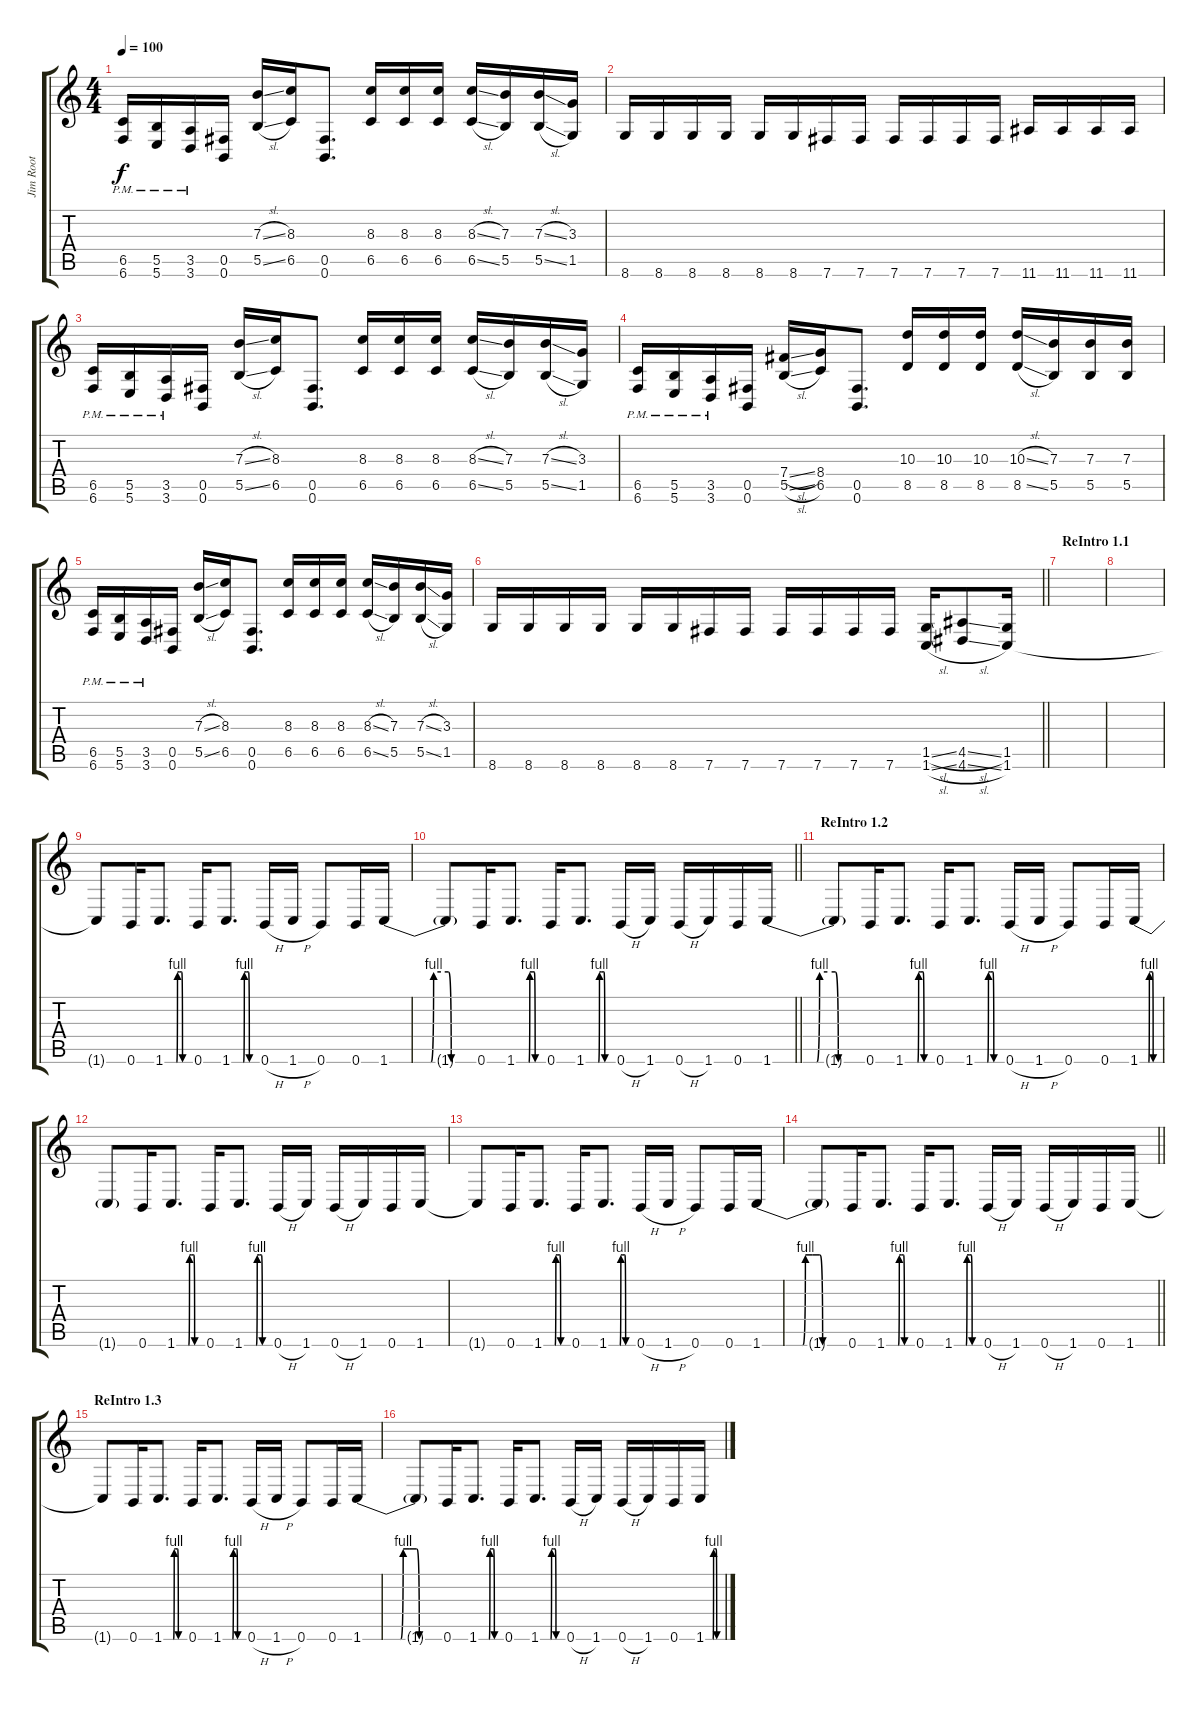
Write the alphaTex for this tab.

\track ("Jim Root" "Jim Root") {instrument distortionguitar}
\staff {score tabs}
\tuning (Db4 Ab3 E3 B2 Gb2 B1) {hide}
\ts (4 4)
\tempo 100
\clef g2
\ks c
(6.5{pm} 6.6{pm}).16{dy f} (5.5{pm} 5.6{pm}).16 (3.5{pm} 3.6{pm}).16 (0.5 0.6).16 (7.3{sl} 5.5{sl}).16 (8.3 6.5).16 (0.5 0.6).8{d} (8.3 6.5).16 (8.3 6.5).16 (8.3 6.5).16 (8.3{sl} 6.5{sl}).16 (7.3 5.5).16 (7.3{sl} 5.5{sl}).16 (3.3 1.5).16 |
8.6.16 8.6.16 8.6.16 8.6.16 8.6.16 8.6.16 7.6.16 7.6.16 7.6.16 7.6.16 7.6.16 7.6.16 11.6.16 11.6.16 11.6.16 11.6.16 |
(6.5{pm} 6.6{pm}).16 (5.5{pm} 5.6{pm}).16 (3.5{pm} 3.6{pm}).16 (0.5 0.6).16 (7.3{sl} 5.5{sl}).16 (8.3 6.5).16 (0.5 0.6).8{d} (8.3 6.5).16 (8.3 6.5).16 (8.3 6.5).16 (8.3{sl} 6.5{sl}).16 (7.3 5.5).16 (7.3{sl} 5.5{sl}).16 (3.3 1.5).16 |
(6.5{pm} 6.6{pm}).16 (5.5{pm} 5.6{pm}).16 (3.5{pm} 3.6{pm}).16 (0.5 0.6).16 (7.4{sl} 5.5{sl}).16 (8.4 6.5).16 (0.5 0.6).8{d} (10.3 8.5).16 (10.3 8.5).16 (10.3 8.5).16 (10.3{sl} 8.5{sl}).16 (7.3 5.5).16 (7.3 5.5).16 (7.3 5.5).16 |
(6.5{pm} 6.6{pm}).16 (5.5{pm} 5.6{pm}).16 (3.5{pm} 3.6{pm}).16 (0.5 0.6).16 (7.3{sl} 5.5{sl}).16 (8.3 6.5).16 (0.5 0.6).8{d} (8.3 6.5).16 (8.3 6.5).16 (8.3 6.5).16 (8.3{sl} 6.5{sl}).16 (7.3 5.5).16 (7.3{sl} 5.5{sl}).16 (3.3 1.5).16 |
\barLineRight lightlight
8.6.16 8.6.16 8.6.16 8.6.16 8.6.16 8.6.16 7.6.16 7.6.16 7.6.16 7.6.16 7.6.16 7.6.16 (1.5{sl} 1.6{sl}).16 (4.5{sl} 4.6{sl}).8 (1.5 1.6).16 |
\section ("" "ReIntro 1.1")
|
|
1.6{t}.8 0.6.16 1.6{be (custom 0 0 28 0 30 4 35 4 40 4 42 0 60 0)}.8{d} 0.6.16 1.6{be (custom 0 0 28 0 30 4 35 4 40 4 42 0 60 0)}.8{d} 0.6{h}.16 1.6{h}.16 0.6.8 0.6.16 1.6{be (custom 0 0 28 0 30 4 35 4 40 4 42 0 60 0)}.16 |
\barLineRight lightlight
1.6{t}.8 0.6.16 1.6{be (custom 0 0 28 0 30 4 35 4 40 4 42 0 60 0)}.8{d} 0.6.16 1.6{be (custom 0 0 28 0 30 4 35 4 40 4 42 0 60 0)}.8{d} 0.6{h}.16 1.6.16 0.6{h}.16 1.6.16 0.6.16 1.6{be (custom 0 0 28 0 30 4 35 4 40 4 42 0 60 0)}.16 |
\section ("" "ReIntro 1.2")
1.6{t}.8 0.6.16 1.6{be (custom 0 0 28 0 30 4 35 4 40 4 42 0 60 0)}.8{d} 0.6.16 1.6{be (custom 0 0 28 0 30 4 35 4 40 4 42 0 60 0)}.8{d} 0.6{h}.16 1.6{h}.16 0.6.8 0.6.16 1.6{be (custom 0 0 28 0 30 4 35 4 40 4 42 0 60 0)}.16 |
1.6{t}.8 0.6.16 1.6{be (custom 0 0 28 0 30 4 35 4 40 4 42 0 60 0)}.8{d} 0.6.16 1.6{be (custom 0 0 28 0 30 4 35 4 40 4 42 0 60 0)}.8{d} 0.6{h}.16 1.6.16 0.6{h}.16 1.6.16 0.6.16 1.6.16 |
1.6{t}.8 0.6.16 1.6{be (custom 0 0 28 0 30 4 35 4 40 4 42 0 60 0)}.8{d} 0.6.16 1.6{be (custom 0 0 28 0 30 4 35 4 40 4 42 0 60 0)}.8{d} 0.6{h}.16 1.6{h}.16 0.6.8 0.6.16 1.6{be (custom 0 0 28 0 30 4 35 4 40 4 42 0 60 0)}.16 |
\barLineRight lightlight
1.6{t}.8 0.6.16 1.6{be (custom 0 0 28 0 30 4 35 4 40 4 42 0 60 0)}.8{d} 0.6.16 1.6{be (custom 0 0 28 0 30 4 35 4 40 4 42 0 60 0)}.8{d} 0.6{h}.16 1.6.16 0.6{h}.16 1.6.16 0.6.16 1.6.16 |
\section ("" "ReIntro 1.3")
1.6{t}.8 0.6.16 1.6{be (custom 0 0 28 0 30 4 35 4 40 4 42 0 60 0)}.8{d} 0.6.16 1.6{be (custom 0 0 28 0 30 4 35 4 40 4 42 0 60 0)}.8{d} 0.6{h}.16 1.6{h}.16 0.6.8 0.6.16 1.6{be (custom 0 0 28 0 30 4 35 4 40 4 42 0 60 0)}.16 |
1.6{t}.8 0.6.16 1.6{be (custom 0 0 28 0 30 4 35 4 40 4 42 0 60 0)}.8{d} 0.6.16 1.6{be (custom 0 0 28 0 30 4 35 4 40 4 42 0 60 0)}.8{d} 0.6{h}.16 1.6.16 0.6{h}.16 1.6.16 0.6.16 1.6{be (custom 0 0 28 0 30 4 35 4 40 4 42 0 60 0)}.16
